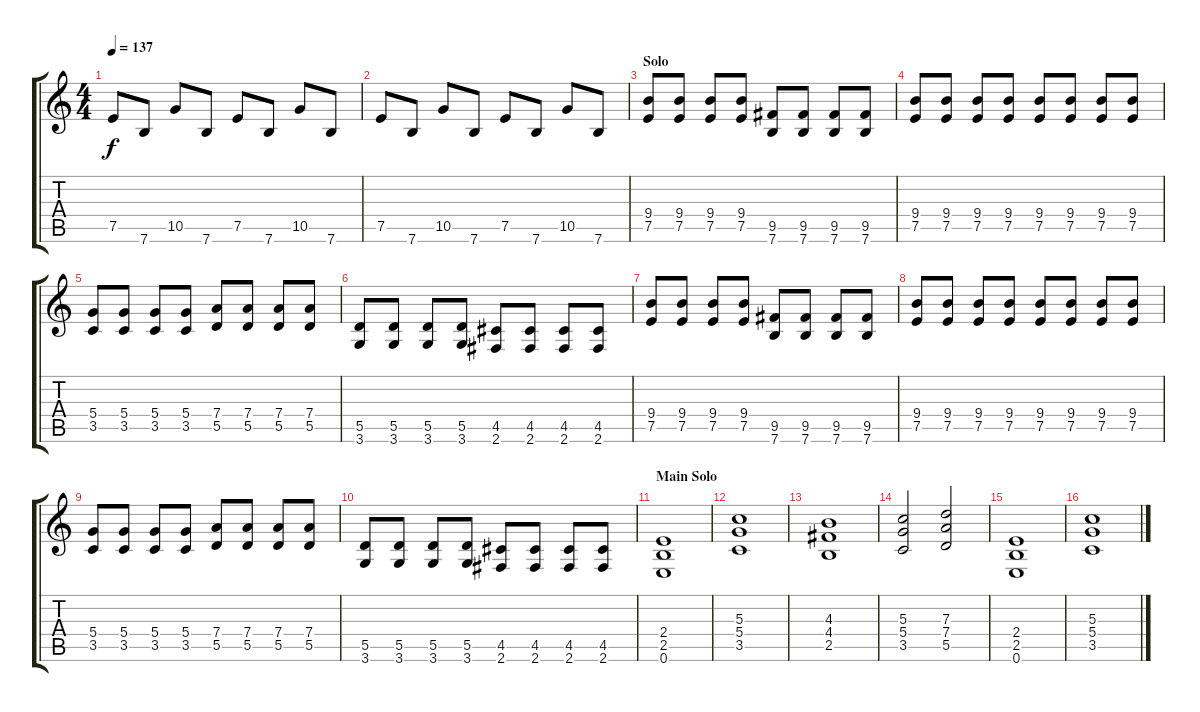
\track "" {instrument distortionguitar}
\staff {score tabs}
\tuning (E4 B3 G3 D3 A2 E2) {hide}
\ts (4 4)
\tempo 137
\clef g2
\ks c
7.5.8{dy f} 7.6.8 10.5.8 7.6.8 7.5.8 7.6.8 10.5.8 7.6.8 |
7.5.8 7.6.8 10.5.8 7.6.8 7.5.8 7.6.8 10.5.8 7.6.8 |
\section ("" "Solo")
(9.4 7.5).8 (9.4 7.5).8 (9.4 7.5).8 (9.4 7.5).8 (9.5 7.6).8 (9.5 7.6).8 (9.5 7.6).8 (9.5 7.6).8 |
(9.4 7.5).8 (9.4 7.5).8 (9.4 7.5).8 (9.4 7.5).8 (9.4 7.5).8 (9.4 7.5).8 (9.4 7.5).8 (9.4 7.5).8 |
(5.4 3.5).8 (5.4 3.5).8 (5.4 3.5).8 (5.4 3.5).8 (7.4 5.5).8 (7.4 5.5).8 (7.4 5.5).8 (7.4 5.5).8 |
(5.5 3.6).8 (5.5 3.6).8 (5.5 3.6).8 (5.5 3.6).8 (4.5 2.6).8 (4.5 2.6).8 (4.5 2.6).8 (4.5 2.6).8 |
(9.4 7.5).8 (9.4 7.5).8 (9.4 7.5).8 (9.4 7.5).8 (9.5 7.6).8 (9.5 7.6).8 (9.5 7.6).8 (9.5 7.6).8 |
(9.4 7.5).8 (9.4 7.5).8 (9.4 7.5).8 (9.4 7.5).8 (9.4 7.5).8 (9.4 7.5).8 (9.4 7.5).8 (9.4 7.5).8 |
(5.4 3.5).8 (5.4 3.5).8 (5.4 3.5).8 (5.4 3.5).8 (7.4 5.5).8 (7.4 5.5).8 (7.4 5.5).8 (7.4 5.5).8 |
(5.5 3.6).8 (5.5 3.6).8 (5.5 3.6).8 (5.5 3.6).8 (4.5 2.6).8 (4.5 2.6).8 (4.5 2.6).8 (4.5 2.6).8 |
\section ("" "Main Solo")
(2.4 2.5 0.6).1 |
(5.3 5.4 3.5).1 |
(4.3 4.4 2.5).1 |
(5.3 5.4 3.5).2 (7.3 7.4 5.5).2 |
(2.4 2.5 0.6).1 |
(5.3 5.4 3.5).1
